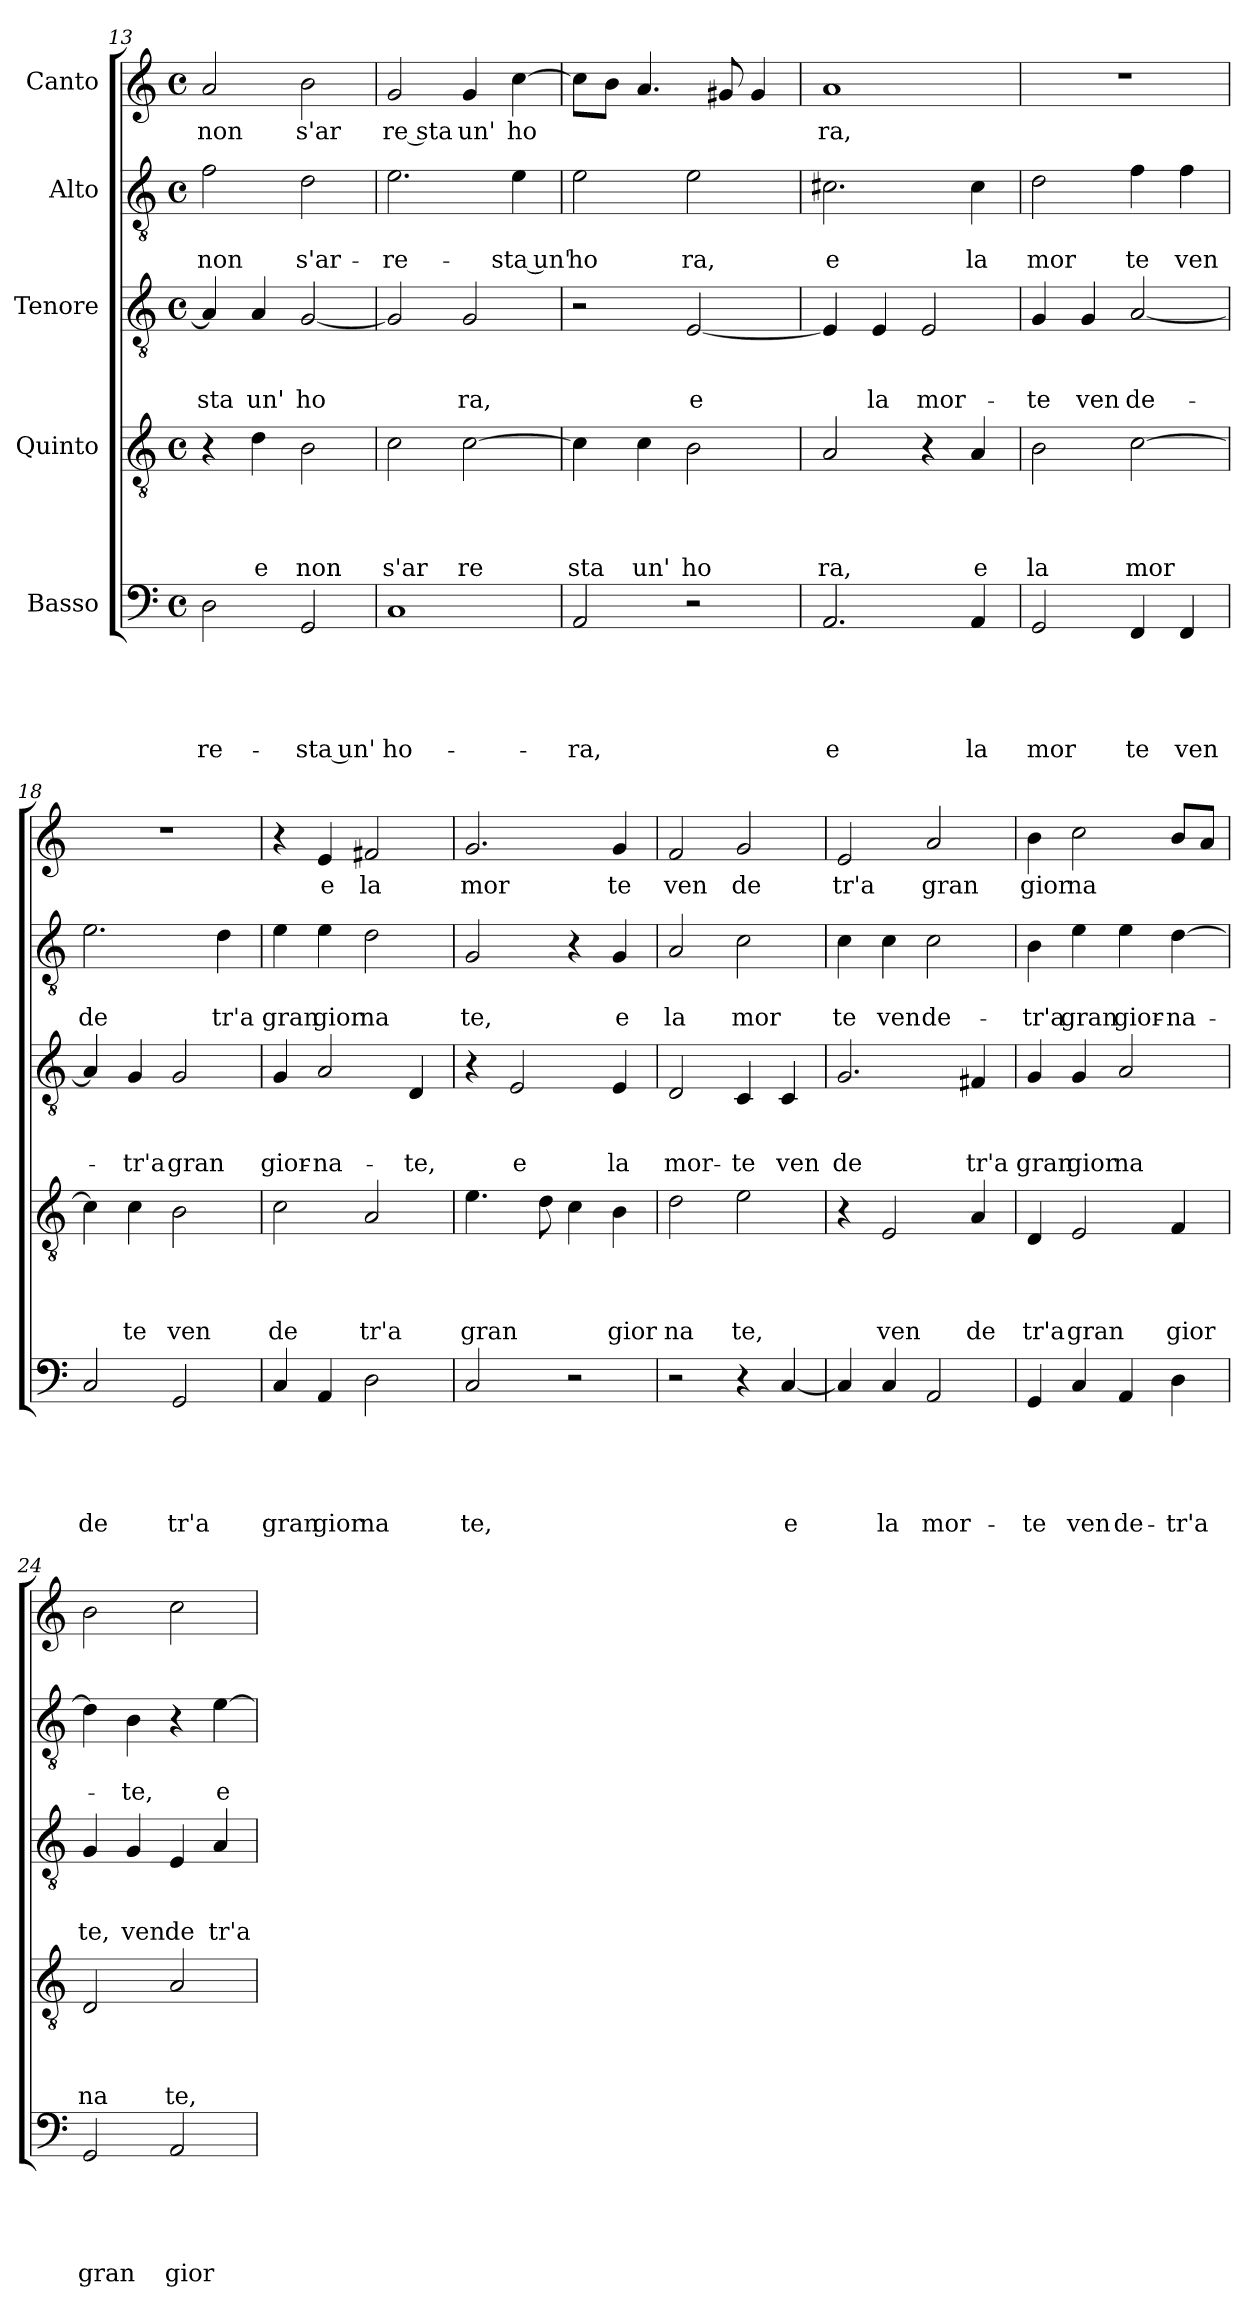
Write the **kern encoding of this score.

**kern	**text	**text	**text	**text	**text	**kern	**text	**text	**text	**text	**kern	**text	**text	**text	**kern	**text	**text	**kern	**text
*part5	*part5	*part5	*part5	*part5	*part5	*part4	*part4	*part4	*part4	*part4	*part3	*part3	*part3	*part3	*part2	*part2	*part2	*part1	*part1
*staff5	*staff5	*staff5	*staff5	*staff5	*staff5	*staff4	*staff4	*staff4	*staff4	*staff4	*staff3	*staff3	*staff3	*staff3	*staff2	*staff2	*staff2	*staff1	*staff1
*I"Basso	*	*	*	*	*	*I"Quinto	*	*	*	*	*I"Tenore	*	*	*	*I"Alto	*	*	*I"Canto	*
*clefF4	*	*	*	*	*	*clefGv2	*	*	*	*	*clefGv2	*	*	*	*clefGv2	*	*	*clefG2	*
*k[]	*	*	*	*	*	*k[]	*	*	*	*	*k[]	*	*	*	*k[]	*	*	*k[]	*
*C:	*	*	*	*	*	*C:	*	*	*	*	*C:	*	*	*	*C:	*	*	*C:	*
*M4/4	*	*	*	*	*	*M4/4	*	*	*	*	*M4/4	*	*	*	*M4/4	*	*	*M4/4	*
*met(c)	*	*	*	*	*	*met(c)	*	*	*	*	*met(c)	*	*	*	*met(c)	*	*	*met(c)	*
=13	=13	=13	=13	=13	=13	=13	=13	=13	=13	=13	=13	=13	=13	=13	=13	=13	=13	=13	=13
!	!	!	!	!	!LO:LY:b	!	!	!	!	!	!	!	!	!LO:LY:b	!	!	!LO:LY:b	!	!LO:LY:b
2D\	.	.	.	.	-re-	4r	.	.	.	.	4A/]	.	.	sta	2f\	.	non	2a/	non
!	!	!	!	!	!	!	!	!	!	!LO:LY:b	!	!	!	!LO:LY:b	!	!	!	!	!
.	.	.	.	.	.	4d\	.	.	.	e	4A/	.	.	un'	.	.	.	.	.
!	!	!	!	!	!LO:LY:b:rj	!	!	!	!	!LO:LY:b	!	!	!	!LO:LY:b	!	!	!LO:LY:b	!	!LO:LY:b
2GG/	.	.	.	.	-sta un'	2B\	.	.	.	non	[<2G/	.	.	ho	2d\	.	s'ar-	2b\	s'ar
=14	=14	=14	=14	=14	=14	=14	=14	=14	=14	=14	=14	=14	=14	=14	=14	=14	=14	=14	=14
!	!	!	!	!	!LO:LY:b	!	!	!	!	!LO:LY:b	!	!	!	!	!	!	!LO:LY:b	!	!LO:LY:b
1C	.	.	.	.	ho-	2c\	.	.	.	s'ar	2G/]	.	.	.	2.e\	.	-re-	2g/	re sta
!	!	!	!	!	!	!	!	!	!	!LO:LY:b	!	!	!	!LO:LY:b	!	!	!	!	!LO:LY:b
.	.	.	.	.	.	[<2c\	.	.	.	re	2G/	.	.	ra,	.	.	.	4g/	un'
!	!	!	!	!	!	!	!	!	!	!	!	!	!	!	!	!	!LO:LY:b:rj	!	!LO:LY:b
.	.	.	.	.	.	.	.	.	.	.	.	.	.	.	4e\	.	-sta un'	[<4cc\	ho
!!LO:LB:g=z
=15	=15	=15	=15	=15	=15	=15	=15	=15	=15	=15	=15	=15	=15	=15	=15	=15	=15	=15	=15
!	!	!	!	!	!LO:LY:b	!	!	!	!	!LO:LY:b	!	!	!	!	!	!	!LO:LY:b	!	!
2AA/	.	.	.	.	-ra,	4c\]	.	.	.	sta	2r	.	.	.	2e\	.	ho	8cc\L]	.
.	.	.	.	.	.	.	.	.	.	.	.	.	.	.	.	.	.	8b\J	.
!	!	!	!	!	!	!	!	!	!	!LO:LY:b	!	!	!	!	!	!	!	!	!
.	.	.	.	.	.	4c\	.	.	.	un'	.	.	.	.	.	.	.	4.a/	.
!	!	!	!	!	!	!	!	!	!	!LO:LY:b	!	!	!	!LO:LY:b	!	!	!LO:LY:b	!	!
2r	.	.	.	.	.	2B\	.	.	.	ho	[<2E/	.	.	e	2e\	.	ra,	.	.
.	.	.	.	.	.	.	.	.	.	.	.	.	.	.	.	.	.	8g#/	.
.	.	.	.	.	.	.	.	.	.	.	.	.	.	.	.	.	.	4g#/	.
=16	=16	=16	=16	=16	=16	=16	=16	=16	=16	=16	=16	=16	=16	=16	=16	=16	=16	=16	=16
!	!	!	!	!	!LO:LY:b	!	!	!	!	!LO:LY:b	!	!	!	!	!	!	!LO:LY:b	!	!LO:LY:b
2.AA/	.	.	.	.	e	2A/	.	.	.	ra,	4E/]	.	.	.	2.c#X\	.	e	1a	ra,
!	!	!	!	!	!	!	!	!	!	!	!	!	!	!LO:LY:b	!	!	!	!	!
.	.	.	.	.	.	.	.	.	.	.	4E/	.	.	la	.	.	.	.	.
!	!	!	!	!	!	!	!	!	!	!	!	!	!	!LO:LY:b	!	!	!	!	!
.	.	.	.	.	.	4r	.	.	.	.	2E/	.	.	mor-	.	.	.	.	.
!	!	!	!	!	!LO:LY:b	!	!	!	!	!LO:LY:b	!	!	!	!	!	!	!LO:LY:b	!	!
4AA/	.	.	.	.	la	4A/	.	.	.	e	.	.	.	.	4c#\	.	la	.	.
=17	=17	=17	=17	=17	=17	=17	=17	=17	=17	=17	=17	=17	=17	=17	=17	=17	=17	=17	=17
!	!	!	!	!	!LO:LY:b	!	!	!	!	!LO:LY:b	!	!	!	!LO:LY:b	!	!	!LO:LY:b	!	!
2GG/	.	.	.	.	mor	2B\	.	.	.	la	4G/	.	.	-te	2d\	.	mor	1r	.
!	!	!	!	!	!	!	!	!	!	!	!	!	!	!LO:LY:b	!	!	!	!	!
.	.	.	.	.	.	.	.	.	.	.	4G/	.	.	ven	.	.	.	.	.
!	!	!	!	!	!LO:LY:b	!	!	!	!	!LO:LY:b	!	!	!	!LO:LY:b	!	!	!LO:LY:b	!	!
4FF/	.	.	.	.	te	[>2c\	.	.	.	mor	[<2A/	.	.	de-	4f\	.	te	.	.
!	!	!	!	!	!LO:LY:b	!	!	!	!	!	!	!	!	!	!	!	!LO:LY:b	!	!
4FF/	.	.	.	.	ven	.	.	.	.	.	.	.	.	.	4f\	.	ven	.	.
=18	=18	=18	=18	=18	=18	=18	=18	=18	=18	=18	=18	=18	=18	=18	=18	=18	=18	=18	=18
!	!	!	!	!	!LO:LY:b	!	!	!	!	!	!	!	!	!	!	!	!LO:LY:b	!	!
2C/	.	.	.	.	de	4c\]	.	.	.	.	4A/]	.	.	.	2.e\	.	de	1r	.
!	!	!	!	!	!	!	!	!	!	!LO:LY:b	!	!	!	!LO:LY:b	!	!	!	!	!
.	.	.	.	.	.	4c\	.	.	.	te	4G/	.	.	-tr'a	.	.	.	.	.
!	!	!	!	!	!LO:LY:b	!	!	!	!	!LO:LY:b	!	!	!	!LO:LY:b	!	!	!	!	!
2GG/	.	.	.	.	tr'a	2B\	.	.	.	ven	2G/	.	.	gran	.	.	.	.	.
!	!	!	!	!	!	!	!	!	!	!	!	!	!	!	!	!	!LO:LY:b	!	!
.	.	.	.	.	.	.	.	.	.	.	.	.	.	.	4d\	.	tr'a	.	.
=19	=19	=19	=19	=19	=19	=19	=19	=19	=19	=19	=19	=19	=19	=19	=19	=19	=19	=19	=19
!	!	!	!	!	!LO:LY:b	!	!	!	!	!LO:LY:b	!	!	!	!LO:LY:b	!	!	!LO:LY:b	!	!
4C/	.	.	.	.	gran	2c\	.	.	.	de	4G/	.	.	gior-	4e\	.	gran	4r	.
!	!	!	!	!	!LO:LY:b	!	!	!	!	!	!	!	!	!LO:LY:b	!	!	!LO:LY:b	!	!LO:LY:b
4AA/	.	.	.	.	gior	.	.	.	.	.	2A/	.	.	-na-	4e\	.	gior	4e/	e
!	!	!	!	!	!LO:LY:b	!	!	!	!	!LO:LY:b	!	!	!	!	!	!	!LO:LY:b	!	!LO:LY:b
2D\	.	.	.	.	na	2A/	.	.	.	tr'a	.	.	.	.	2d\	.	na	2f#X/	la
!	!	!	!	!	!	!	!	!	!	!	!	!	!	!LO:LY:b	!	!	!	!	!
.	.	.	.	.	.	.	.	.	.	.	4D/	.	.	-te,	.	.	.	.	.
=20	=20	=20	=20	=20	=20	=20	=20	=20	=20	=20	=20	=20	=20	=20	=20	=20	=20	=20	=20
!	!	!	!	!	!LO:LY:b	!	!	!	!	!LO:LY:b	!	!	!	!	!	!	!LO:LY:b	!	!LO:LY:b
2C/	.	.	.	.	te,	4.e\	.	.	.	gran	4r	.	.	.	2G/	.	te,	2.g/	mor
!	!	!	!	!	!	!	!	!	!	!	!	!	!	!LO:LY:b	!	!	!	!	!
.	.	.	.	.	.	.	.	.	.	.	2E/	.	.	e	.	.	.	.	.
.	.	.	.	.	.	8d\	.	.	.	.	.	.	.	.	.	.	.	.	.
2r	.	.	.	.	.	4c\	.	.	.	.	.	.	.	.	4r	.	.	.	.
!	!	!	!	!	!	!	!	!	!	!LO:LY:b	!	!	!	!LO:LY:b	!	!	!LO:LY:b	!	!LO:LY:b
.	.	.	.	.	.	4B\	.	.	.	gior	4E/	.	.	la	4G/	.	e	4g/	te
=21	=21	=21	=21	=21	=21	=21	=21	=21	=21	=21	=21	=21	=21	=21	=21	=21	=21	=21	=21
!	!	!	!	!	!	!	!	!	!	!LO:LY:b	!	!	!	!LO:LY:b	!	!	!LO:LY:b	!	!LO:LY:b
2r	.	.	.	.	.	2d\	.	.	.	na	2D/	.	.	mor-	2A/	.	la	2f/	ven
!	!	!	!	!	!	!	!	!	!	!LO:LY:b	!	!	!	!LO:LY:b	!	!	!LO:LY:b	!	!LO:LY:b
4r	.	.	.	.	.	2e\	.	.	.	te,	4C/	.	.	-te	2c\	.	mor	2g/	de
!	!	!	!	!	!LO:LY:b	!	!	!	!	!	!	!	!	!LO:LY:b	!	!	!	!	!
[>4C/	.	.	.	.	e	.	.	.	.	.	4C/	.	.	ven	.	.	.	.	.
!!LO:PB:g=z
=22	=22	=22	=22	=22	=22	=22	=22	=22	=22	=22	=22	=22	=22	=22	=22	=22	=22	=22	=22
!	!	!	!	!	!	!	!	!	!	!	!	!	!	!LO:LY:b	!	!	!LO:LY:b	!	!LO:LY:b
4C/]	.	.	.	.	.	4r	.	.	.	.	2.G/	.	.	de	4c\	.	te	2e/	tr'a
!	!	!	!	!	!LO:LY:b	!	!	!	!	!LO:LY:b	!	!	!	!	!	!	!LO:LY:b	!	!
4C/	.	.	.	.	la	2E/	.	.	.	ven	.	.	.	.	4c\	.	ven	.	.
!	!	!	!	!	!LO:LY:b	!	!	!	!	!	!	!	!	!	!	!	!LO:LY:b	!	!LO:LY:b
2AA/	.	.	.	.	mor-	.	.	.	.	.	.	.	.	.	2c\	.	de-	2a/	gran
!	!	!	!	!	!	!	!	!	!	!LO:LY:b	!	!	!	!LO:LY:b	!	!	!	!	!
.	.	.	.	.	.	4A/	.	.	.	de	4F#X/	.	.	tr'a	.	.	.	.	.
=23	=23	=23	=23	=23	=23	=23	=23	=23	=23	=23	=23	=23	=23	=23	=23	=23	=23	=23	=23
!	!	!	!	!	!LO:LY:b	!	!	!	!	!LO:LY:b	!	!	!	!LO:LY:b	!	!	!LO:LY:b	!	!LO:LY:b
4GG/	.	.	.	.	-te	4D/	.	.	.	tr'a	4G/	.	.	gran	4B\	.	-tr'a	4b\	gior
!	!	!	!	!	!LO:LY:b	!	!	!	!	!LO:LY:b	!	!	!	!LO:LY:b	!	!	!LO:LY:b	!	!LO:LY:b
4C/	.	.	.	.	ven	2E/	.	.	.	gran	4G/	.	.	gior	4e\	.	gran	2cc\	na
!	!	!	!	!	!LO:LY:b	!	!	!	!	!	!	!	!	!LO:LY:b	!	!	!LO:LY:b	!	!
4AA/	.	.	.	.	de-	.	.	.	.	.	2A/	.	.	na	4e\	.	gior-	.	.
!	!	!	!	!	!LO:LY:b	!	!	!	!	!LO:LY:b	!	!	!	!	!	!	!LO:LY:b	!	!
4D\	.	.	.	.	-tr'a	4F/	.	.	.	gior	.	.	.	.	[>4d\	.	-na-	8b/L	.
.	.	.	.	.	.	.	.	.	.	.	.	.	.	.	.	.	.	8a/J	.
=24	=24	=24	=24	=24	=24	=24	=24	=24	=24	=24	=24	=24	=24	=24	=24	=24	=24	=24	=24
!	!	!	!	!	!LO:LY:b	!	!	!	!	!LO:LY:b	!	!	!	!LO:LY:b	!	!	!	!	!
2GG/	.	.	.	.	gran	2D/	.	.	.	na	4G/	.	.	te,	4d\]	.	.	2b\	.
!	!	!	!	!	!	!	!	!	!	!	!	!	!	!LO:LY:b	!	!	!LO:LY:b	!	!
.	.	.	.	.	.	.	.	.	.	.	4G/	.	.	ven	4B\	.	-te,	.	.
!	!	!	!	!	!LO:LY:b	!	!	!	!	!LO:LY:b	!	!	!	!LO:LY:b	!	!	!	!	!
2AA/	.	.	.	.	gior-	2A/	.	.	.	te,	4E/	.	.	de	4r	.	.	2cc\	.
!	!	!	!	!	!	!	!	!	!	!	!	!	!	!LO:LY:b	!	!	!LO:LY:b	!	!
.	.	.	.	.	.	.	.	.	.	.	4A/	.	.	tr'a	[>4e\	.	e	.	.
=	=	=	=	=	=	=	=	=	=	=	=	=	=	=	=	=	=	=	=
*-	*-	*-	*-	*-	*-	*-	*-	*-	*-	*-	*-	*-	*-	*-	*-	*-	*-	*-	*-
